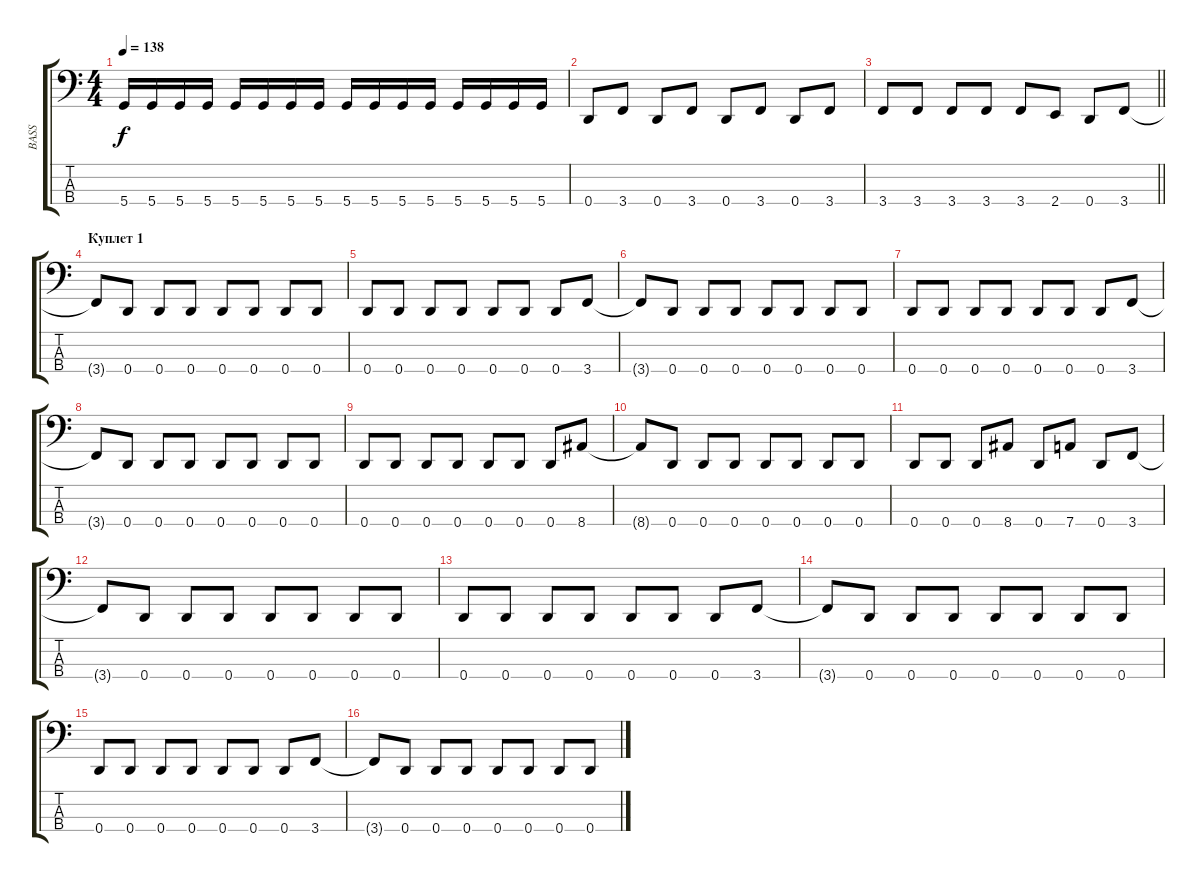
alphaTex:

\track ("BASS" "BASS") {instrument electricbasspick}
\staff {score tabs}
\tuning (G2 D2 A1 D1) {hide}
\ts (4 4)
\tempo 138
\clef f4
\ks c
5.4.16{dy f} 5.4.16 5.4.16 5.4.16 5.4.16 5.4.16 5.4.16 5.4.16 5.4.16 5.4.16 5.4.16 5.4.16 5.4.16 5.4.16 5.4.16 5.4.16 |
0.4.8 3.4.8 0.4.8 3.4.8 0.4.8 3.4.8 0.4.8 3.4.8 |
\barLineRight lightlight
3.4.8 3.4.8 3.4.8 3.4.8 3.4.8 2.4.8 0.4.8 3.4.8 |
\section ("" "Куплет 1")
3.4{t}.8 0.4.8 0.4.8 0.4.8 0.4.8 0.4.8 0.4.8 0.4.8 |
0.4.8 0.4.8 0.4.8 0.4.8 0.4.8 0.4.8 0.4.8 3.4.8 |
3.4{t}.8 0.4.8 0.4.8 0.4.8 0.4.8 0.4.8 0.4.8 0.4.8 |
0.4.8 0.4.8 0.4.8 0.4.8 0.4.8 0.4.8 0.4.8 3.4.8 |
3.4{t}.8 0.4.8 0.4.8 0.4.8 0.4.8 0.4.8 0.4.8 0.4.8 |
0.4.8 0.4.8 0.4.8 0.4.8 0.4.8 0.4.8 0.4.8 8.4.8 |
8.4{t}.8 0.4.8 0.4.8 0.4.8 0.4.8 0.4.8 0.4.8 0.4.8 |
0.4.8 0.4.8 0.4.8 8.4.8 0.4.8 7.4.8 0.4.8 3.4.8 |
3.4{t}.8 0.4.8 0.4.8 0.4.8 0.4.8 0.4.8 0.4.8 0.4.8 |
0.4.8 0.4.8 0.4.8 0.4.8 0.4.8 0.4.8 0.4.8 3.4.8 |
3.4{t}.8 0.4.8 0.4.8 0.4.8 0.4.8 0.4.8 0.4.8 0.4.8 |
0.4.8 0.4.8 0.4.8 0.4.8 0.4.8 0.4.8 0.4.8 3.4.8 |
3.4{t}.8 0.4.8 0.4.8 0.4.8 0.4.8 0.4.8 0.4.8 0.4.8
